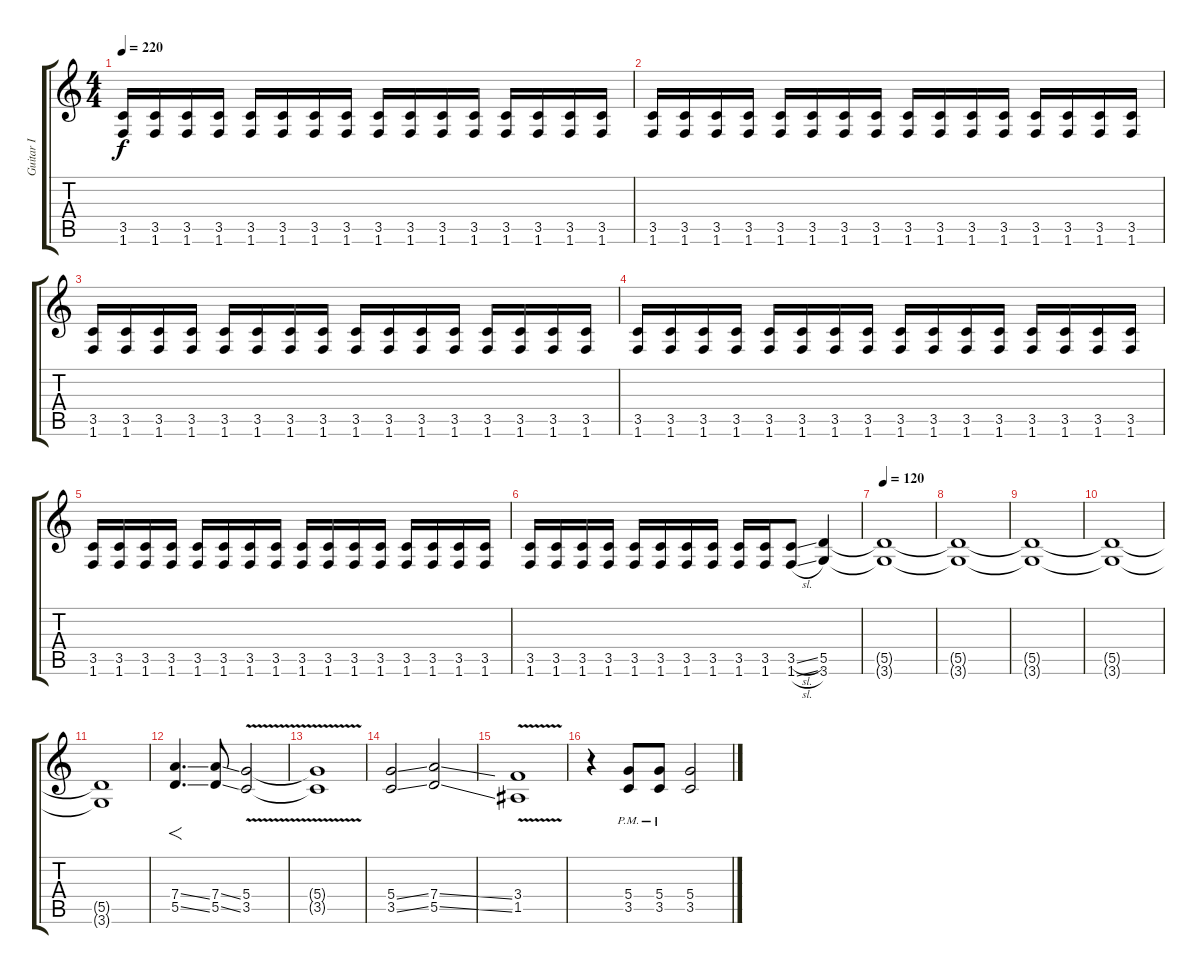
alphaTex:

\track ("Guitar I" "Guitar I") {instrument distortionguitar}
\staff {score tabs}
\tuning (E4 B3 G3 D3 A2 E2) {hide}
\ts (4 4)
\tempo 220
\clef g2
\ks c
(3.5 1.6).16{dy f} (3.5 1.6).16 (3.5 1.6).16 (3.5 1.6).16 (3.5 1.6).16 (3.5 1.6).16 (3.5 1.6).16 (3.5 1.6).16 (3.5 1.6).16 (3.5 1.6).16 (3.5 1.6).16 (3.5 1.6).16 (3.5 1.6).16 (3.5 1.6).16 (3.5 1.6).16 (3.5 1.6).16 |
(3.5 1.6).16 (3.5 1.6).16 (3.5 1.6).16 (3.5 1.6).16 (3.5 1.6).16 (3.5 1.6).16 (3.5 1.6).16 (3.5 1.6).16 (3.5 1.6).16 (3.5 1.6).16 (3.5 1.6).16 (3.5 1.6).16 (3.5 1.6).16 (3.5 1.6).16 (3.5 1.6).16 (3.5 1.6).16 |
(3.5 1.6).16 (3.5 1.6).16 (3.5 1.6).16 (3.5 1.6).16 (3.5 1.6).16 (3.5 1.6).16 (3.5 1.6).16 (3.5 1.6).16 (3.5 1.6).16 (3.5 1.6).16 (3.5 1.6).16 (3.5 1.6).16 (3.5 1.6).16 (3.5 1.6).16 (3.5 1.6).16 (3.5 1.6).16 |
(3.5 1.6).16 (3.5 1.6).16 (3.5 1.6).16 (3.5 1.6).16 (3.5 1.6).16 (3.5 1.6).16 (3.5 1.6).16 (3.5 1.6).16 (3.5 1.6).16 (3.5 1.6).16 (3.5 1.6).16 (3.5 1.6).16 (3.5 1.6).16 (3.5 1.6).16 (3.5 1.6).16 (3.5 1.6).16 |
(3.5 1.6).16 (3.5 1.6).16 (3.5 1.6).16 (3.5 1.6).16 (3.5 1.6).16 (3.5 1.6).16 (3.5 1.6).16 (3.5 1.6).16 (3.5 1.6).16 (3.5 1.6).16 (3.5 1.6).16 (3.5 1.6).16 (3.5 1.6).16 (3.5 1.6).16 (3.5 1.6).16 (3.5 1.6).16 |
(3.5 1.6).16 (3.5 1.6).16 (3.5 1.6).16 (3.5 1.6).16 (3.5 1.6).16 (3.5 1.6).16 (3.5 1.6).16 (3.5 1.6).16 (3.5 1.6).16 (3.5 1.6).16 (3.5{sl} 1.6{sl}).8 (5.5 3.6).4 |
\tempo 120
(5.5{t} 3.6{t}).1 |
(5.5{t} 3.6{t}).1 |
(5.5{t} 3.6{t}).1 |
(5.5{t} 3.6{t}).1 |
(5.5{t} 3.6{t}).1{volume 10} |
(7.4{ss} 5.5{ss}).4{f d} (7.4{ss} 5.5{ss}).8 (5.4{v} 3.5{v}).2 |
(5.4{t} 3.5{t}).1 |
(5.4{ss} 3.5{ss}).2 (7.4{ss} 5.5{ss}).2 |
(3.4{v} 1.5{v}).1 |
r.4 (5.4{pm} 3.5{pm}).8 (5.4{pm} 3.5{pm}).8 (5.4 3.5).2
